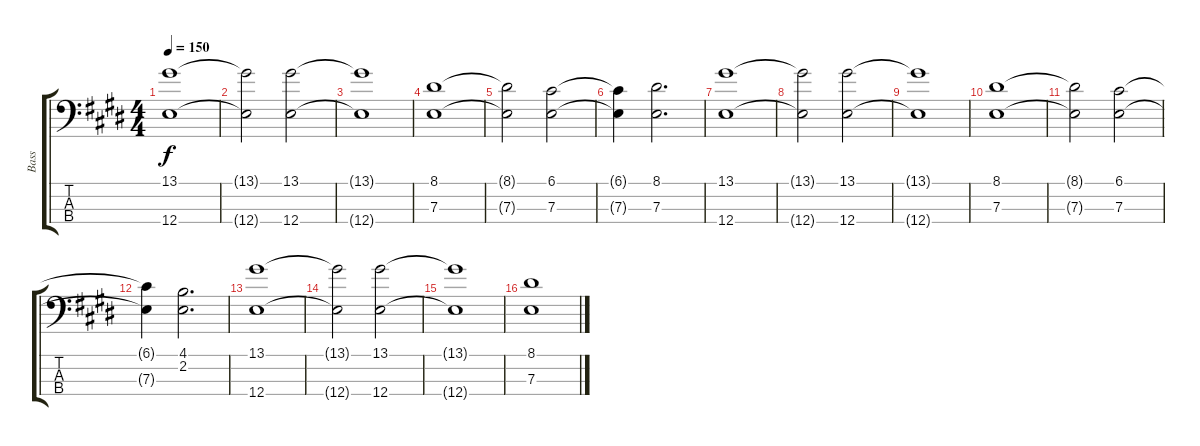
\track ("Bass" "Bass") {instrument electricbassfinger}
\staff {score tabs}
\tuning (G2 D2 A1 E1) {hide}
\ts (4 4)
\tempo 150
\clef f4
\ks e
(13.1 12.4).1{dy f} |
(13.1{t} 12.4{t}).2 (13.1 12.4).2 |
(13.1{t} 12.4{t}).1 |
(8.1 7.3).1 |
(8.1{t} 7.3{t}).2 (6.1 7.3).2 |
(6.1{t} 7.3{t}).4 (8.1 7.3).2{d} |
(13.1 12.4).1 |
(13.1{t} 12.4{t}).2 (13.1 12.4).2 |
(13.1{t} 12.4{t}).1 |
(8.1 7.3).1 |
(8.1{t} 7.3{t}).2 (6.1 7.3).2 |
(6.1{t} 7.3{t}).4 (4.1 2.2).2{d} |
(13.1 12.4).1 |
(13.1{t} 12.4{t}).2 (13.1 12.4).2 |
(13.1{t} 12.4{t}).1 |
(8.1 7.3).1
